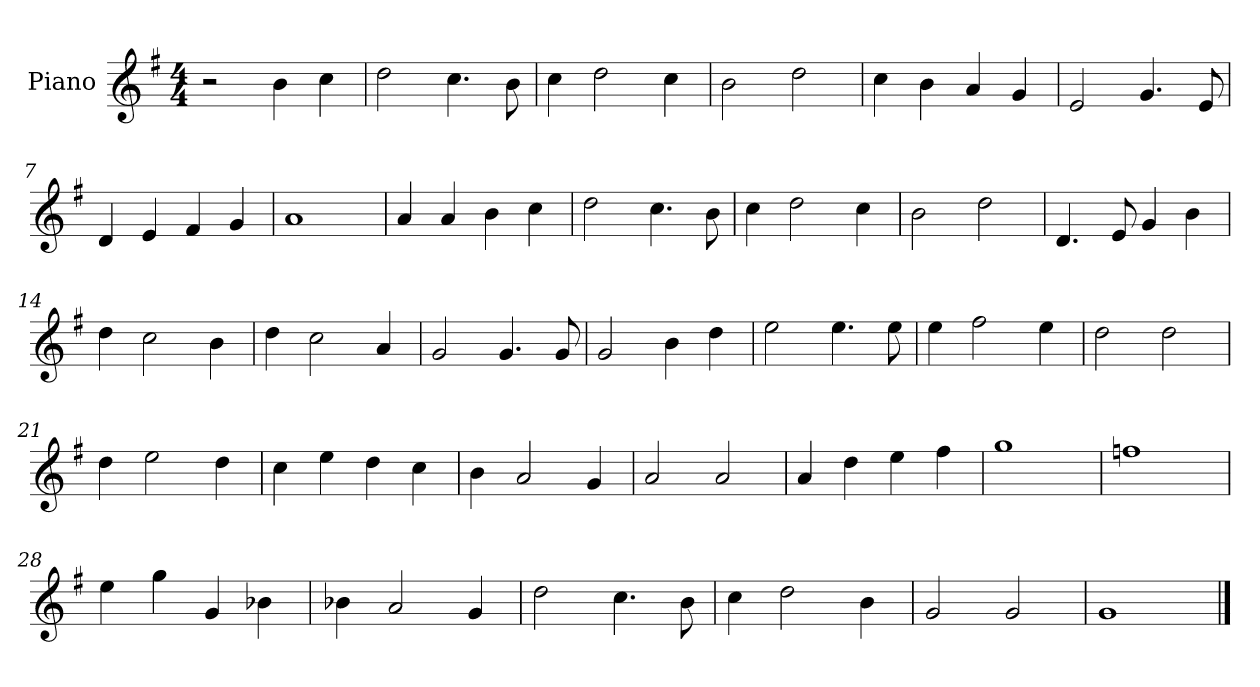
**kern
*part1
*staff1
*I"Piano
*I'Pno
*clefG2
*k[f#]
*M4/4
=1
2r
4b\
4cc\
=2
2dd\
4.cc\
8b\
=3
4cc\
2dd\
4cc\
=4
2b\
2dd\
=5
4cc\
4b\
4a/
4g/
=6
2e/
4.g/
8e/
=7
4d/
4e/
4f#/
4g/
=8
1a
=9
4a/
4a/
4b\
4cc\
=10
2dd\
4.cc\
8b\
=11
4cc\
2dd\
4cc\
=12
2b\
2dd\
=13
4.d/
8e/
4g/
4b\
=14
4dd\
2cc\
4b\
=15
4dd\
2cc\
4a/
=16
2g/
4.g/
8g/
=17
2g/
4b\
4dd\
=18
2ee\
4.ee\
8ee\
=19
4ee\
2ff#\
4ee\
=20
2dd\
2dd\
=21
4dd\
2ee\
4dd\
=22
4cc\
4ee\
4dd\
4cc\
=23
4b\
2a/
4g/
=24
2a/
2a/
=25
4a/
4dd\
4ee\
4ff#\
=26
1gg
=27
1ffn
=28
4ee\
4gg\
4g/
4b-X\
=29
4b-X\
2a/
4g/
=30
2dd\
4.cc\
8b\
=31
4cc\
2dd\
4b\
=32
2g/
2g/
=33
1g
==
*-
